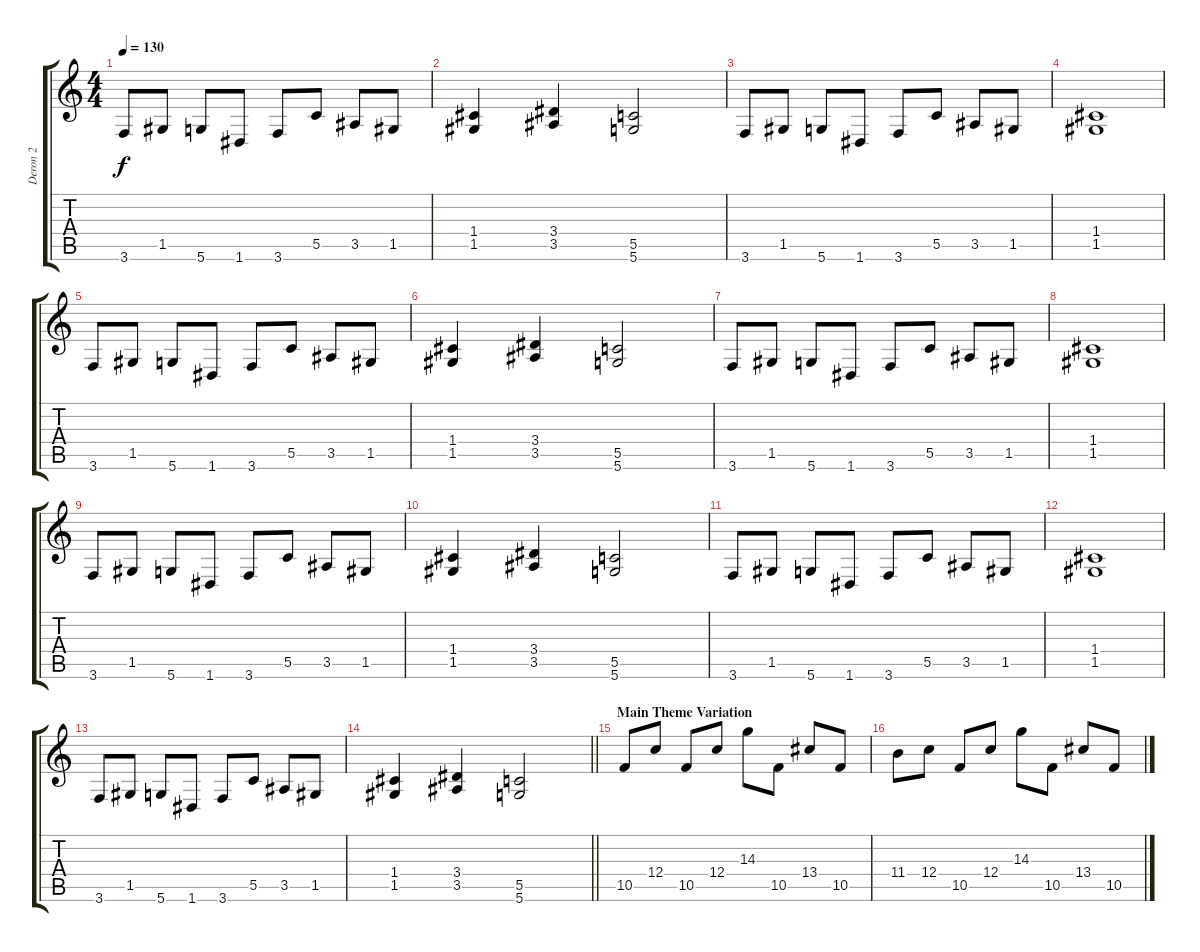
\track ("Deron 2" "Deron 2") {instrument distortionguitar}
\staff {score tabs}
\tuning (D4 A3 F3 C3 G2 D2) {hide}
\ts (4 4)
\tempo 130
\clef g2
\ks c
3.6.8{dy f} 1.5.8 5.6.8 1.6.8 3.6.8 5.5.8 3.5.8 1.5.8 |
(1.4 1.5).4 (3.4 3.5).4 (5.5 5.6).2 |
3.6.8 1.5.8 5.6.8 1.6.8 3.6.8 5.5.8 3.5.8 1.5.8 |
(1.4 1.5).1 |
3.6.8 1.5.8 5.6.8 1.6.8 3.6.8 5.5.8 3.5.8 1.5.8 |
(1.4 1.5).4 (3.4 3.5).4 (5.5 5.6).2 |
3.6.8 1.5.8 5.6.8 1.6.8 3.6.8 5.5.8 3.5.8 1.5.8 |
(1.4 1.5).1 |
3.6.8 1.5.8 5.6.8 1.6.8 3.6.8 5.5.8 3.5.8 1.5.8 |
(1.4 1.5).4 (3.4 3.5).4 (5.5 5.6).2 |
3.6.8 1.5.8 5.6.8 1.6.8 3.6.8 5.5.8 3.5.8 1.5.8 |
(1.4 1.5).1 |
3.6.8 1.5.8 5.6.8 1.6.8 3.6.8 5.5.8 3.5.8 1.5.8 |
\barLineRight lightlight
(1.4 1.5).4 (3.4 3.5).4 (5.5 5.6).2 |
\section ("" "Main Theme Variation")
10.5.8 12.4.8 10.5.8 12.4.8 14.3.8 10.5.8 13.4.8 10.5.8 |
11.4.8 12.4.8 10.5.8 12.4.8 14.3.8 10.5.8 13.4.8 10.5.8
